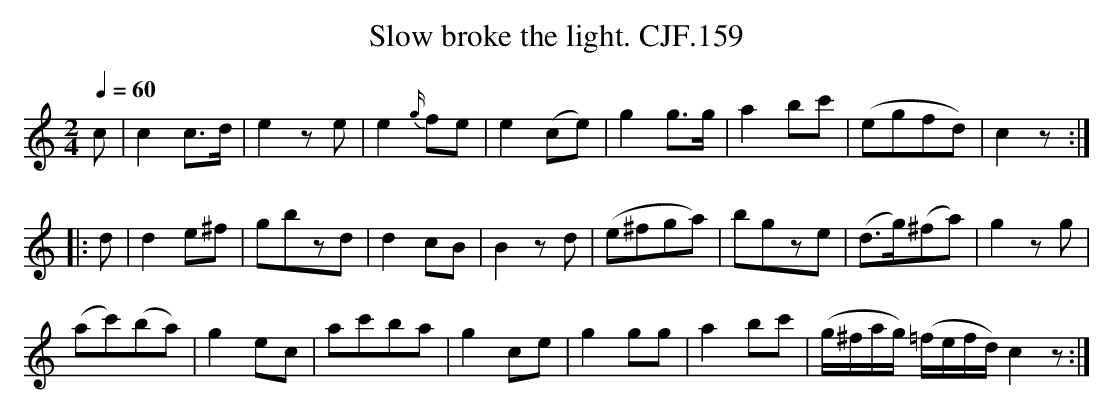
X:1
T:Slow broke the light. CJF.159
M:2/4
L:1/8
Q:1/4=60
K:C
c|c2c>d|e2ze|e2{g/}fe|e2(ce)|\
g2g>g|a2bc'|(egfd)|c2z:|
|:d|d2e^f|gbzd|d2cB|B2zd|\
(e^fga)|bgze|(d>g)(^fa)|g2zg|
(ac')(ba)|g2ec|ac'ba|g2ce|\
g2gg|a2bc'|(g/^f/a/g/) (=f/e/f/d/)c2z:|
